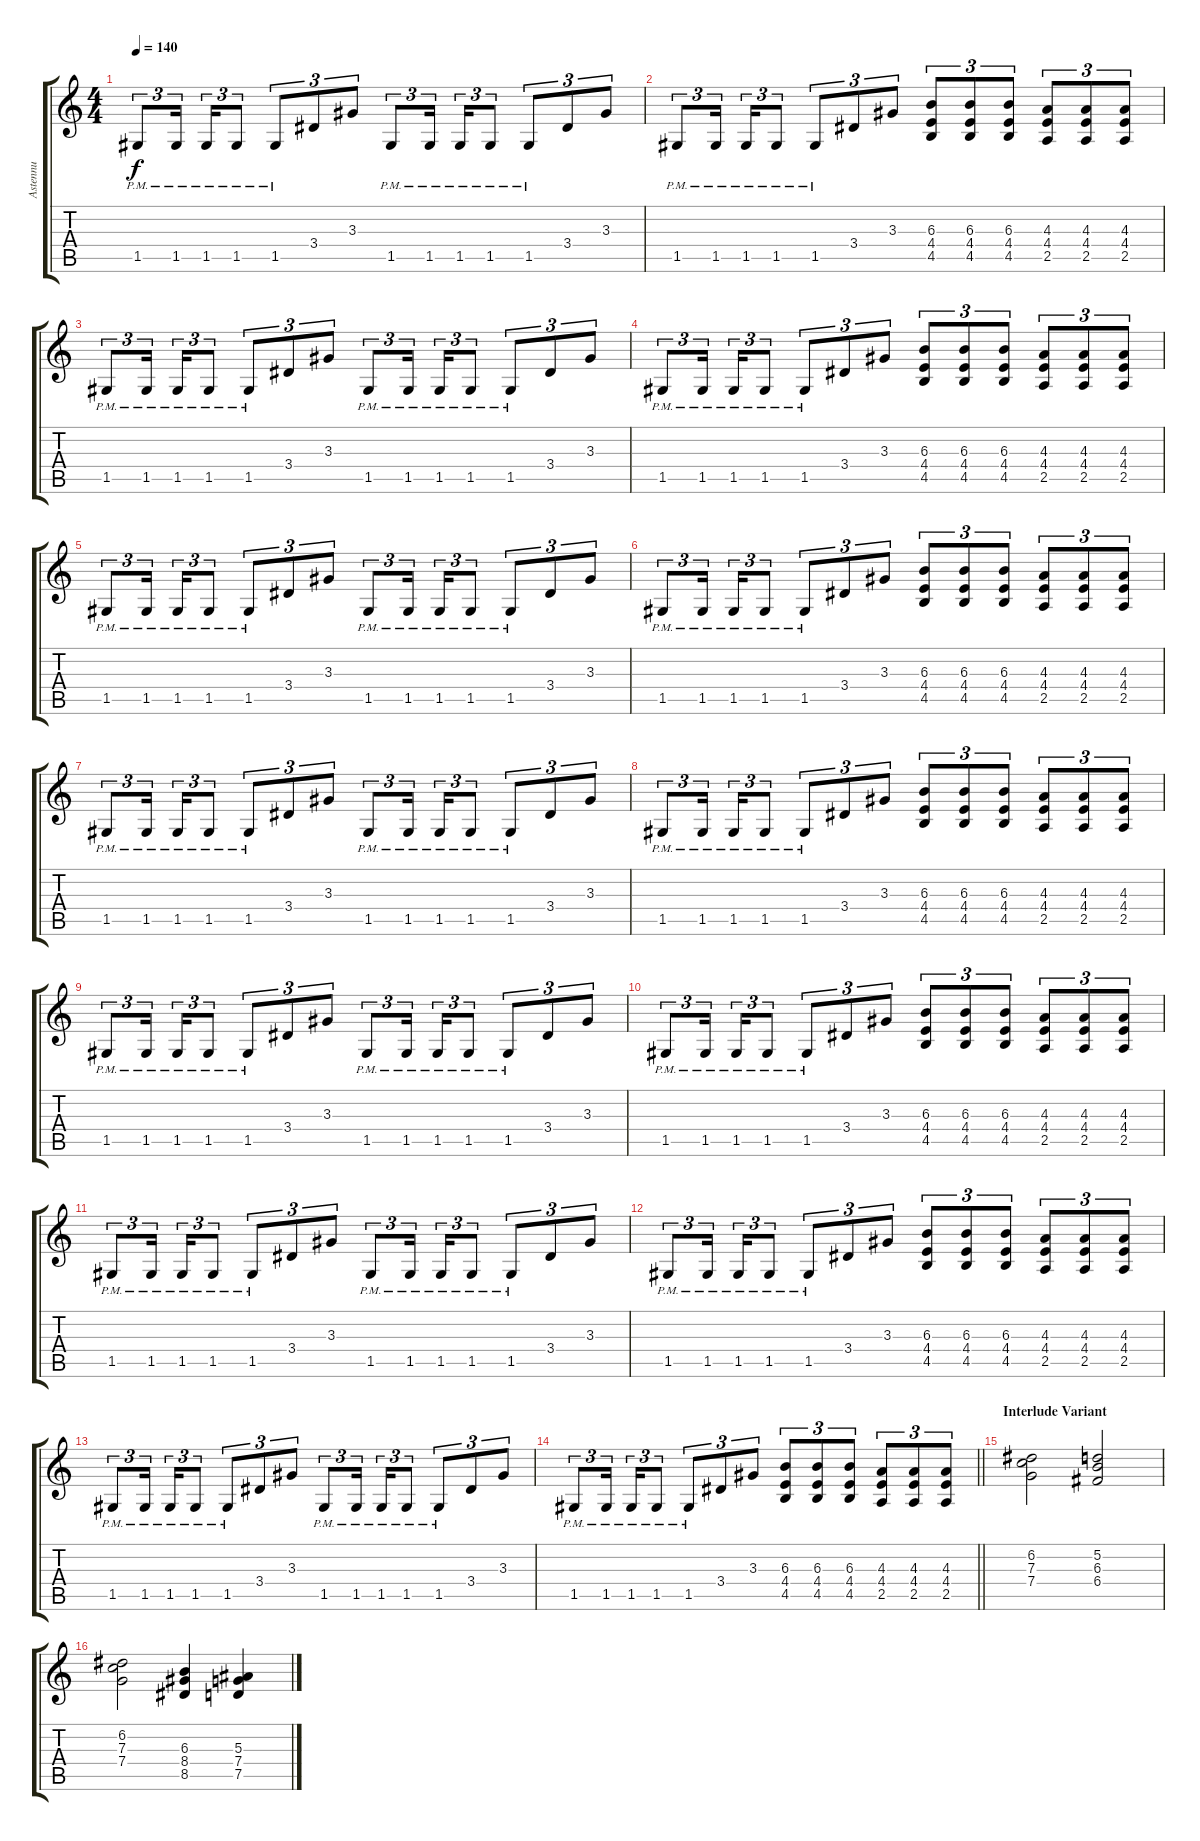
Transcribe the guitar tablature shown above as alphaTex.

\track ("Astennu" "Astennu") {instrument distortionguitar}
\staff {score tabs}
\tuning (D4 A3 F3 C3 G2 D2) {hide}
\ts (4 4)
\tempo 140
\clef g2
\ks c
1.5{pm}.8{tu (3 2) dy f} 1.5{pm}.16{tu (3 2) beam splitsecondary} 1.5{pm}.16{tu (3 2)} 1.5{pm}.8{tu (3 2)} 1.5{pm}.8{tu (3 2)} 3.4.8{tu (3 2)} 3.3.8{tu (3 2)} 1.5{pm}.8{tu (3 2)} 1.5{pm}.16{tu (3 2) beam splitsecondary} 1.5{pm}.16{tu (3 2)} 1.5{pm}.8{tu (3 2)} 1.5{pm}.8{tu (3 2)} 3.4.8{tu (3 2)} 3.3.8{tu (3 2)} |
1.5{pm}.8{tu (3 2)} 1.5{pm}.16{tu (3 2) beam splitsecondary} 1.5{pm}.16{tu (3 2)} 1.5{pm}.8{tu (3 2)} 1.5{pm}.8{tu (3 2)} 3.4.8{tu (3 2)} 3.3.8{tu (3 2)} (6.3 4.4 4.5).8{tu (3 2)} (6.3 4.4 4.5).8{tu (3 2)} (6.3 4.4 4.5).8{tu (3 2)} (4.3 4.4 2.5).8{tu (3 2)} (4.3 4.4 2.5).8{tu (3 2)} (4.3 4.4 2.5).8{tu (3 2)} |
1.5{pm}.8{tu (3 2)} 1.5{pm}.16{tu (3 2) beam splitsecondary} 1.5{pm}.16{tu (3 2)} 1.5{pm}.8{tu (3 2)} 1.5{pm}.8{tu (3 2)} 3.4.8{tu (3 2)} 3.3.8{tu (3 2)} 1.5{pm}.8{tu (3 2)} 1.5{pm}.16{tu (3 2) beam splitsecondary} 1.5{pm}.16{tu (3 2)} 1.5{pm}.8{tu (3 2)} 1.5{pm}.8{tu (3 2)} 3.4.8{tu (3 2)} 3.3.8{tu (3 2)} |
1.5{pm}.8{tu (3 2)} 1.5{pm}.16{tu (3 2) beam splitsecondary} 1.5{pm}.16{tu (3 2)} 1.5{pm}.8{tu (3 2)} 1.5{pm}.8{tu (3 2)} 3.4.8{tu (3 2)} 3.3.8{tu (3 2)} (6.3 4.4 4.5).8{tu (3 2)} (6.3 4.4 4.5).8{tu (3 2)} (6.3 4.4 4.5).8{tu (3 2)} (4.3 4.4 2.5).8{tu (3 2)} (4.3 4.4 2.5).8{tu (3 2)} (4.3 4.4 2.5).8{tu (3 2)} |
1.5{pm}.8{tu (3 2)} 1.5{pm}.16{tu (3 2) beam splitsecondary} 1.5{pm}.16{tu (3 2)} 1.5{pm}.8{tu (3 2)} 1.5{pm}.8{tu (3 2)} 3.4.8{tu (3 2)} 3.3.8{tu (3 2)} 1.5{pm}.8{tu (3 2)} 1.5{pm}.16{tu (3 2) beam splitsecondary} 1.5{pm}.16{tu (3 2)} 1.5{pm}.8{tu (3 2)} 1.5{pm}.8{tu (3 2)} 3.4.8{tu (3 2)} 3.3.8{tu (3 2)} |
1.5{pm}.8{tu (3 2)} 1.5{pm}.16{tu (3 2) beam splitsecondary} 1.5{pm}.16{tu (3 2)} 1.5{pm}.8{tu (3 2)} 1.5{pm}.8{tu (3 2)} 3.4.8{tu (3 2)} 3.3.8{tu (3 2)} (6.3 4.4 4.5).8{tu (3 2)} (6.3 4.4 4.5).8{tu (3 2)} (6.3 4.4 4.5).8{tu (3 2)} (4.3 4.4 2.5).8{tu (3 2)} (4.3 4.4 2.5).8{tu (3 2)} (4.3 4.4 2.5).8{tu (3 2)} |
1.5{pm}.8{tu (3 2)} 1.5{pm}.16{tu (3 2) beam splitsecondary} 1.5{pm}.16{tu (3 2)} 1.5{pm}.8{tu (3 2)} 1.5{pm}.8{tu (3 2)} 3.4.8{tu (3 2)} 3.3.8{tu (3 2)} 1.5{pm}.8{tu (3 2)} 1.5{pm}.16{tu (3 2) beam splitsecondary} 1.5{pm}.16{tu (3 2)} 1.5{pm}.8{tu (3 2)} 1.5{pm}.8{tu (3 2)} 3.4.8{tu (3 2)} 3.3.8{tu (3 2)} |
1.5{pm}.8{tu (3 2)} 1.5{pm}.16{tu (3 2) beam splitsecondary} 1.5{pm}.16{tu (3 2)} 1.5{pm}.8{tu (3 2)} 1.5{pm}.8{tu (3 2)} 3.4.8{tu (3 2)} 3.3.8{tu (3 2)} (6.3 4.4 4.5).8{tu (3 2)} (6.3 4.4 4.5).8{tu (3 2)} (6.3 4.4 4.5).8{tu (3 2)} (4.3 4.4 2.5).8{tu (3 2)} (4.3 4.4 2.5).8{tu (3 2)} (4.3 4.4 2.5).8{tu (3 2)} |
1.5{pm}.8{tu (3 2)} 1.5{pm}.16{tu (3 2) beam splitsecondary} 1.5{pm}.16{tu (3 2)} 1.5{pm}.8{tu (3 2)} 1.5{pm}.8{tu (3 2)} 3.4.8{tu (3 2)} 3.3.8{tu (3 2)} 1.5{pm}.8{tu (3 2)} 1.5{pm}.16{tu (3 2) beam splitsecondary} 1.5{pm}.16{tu (3 2)} 1.5{pm}.8{tu (3 2)} 1.5{pm}.8{tu (3 2)} 3.4.8{tu (3 2)} 3.3.8{tu (3 2)} |
1.5{pm}.8{tu (3 2)} 1.5{pm}.16{tu (3 2) beam splitsecondary} 1.5{pm}.16{tu (3 2)} 1.5{pm}.8{tu (3 2)} 1.5{pm}.8{tu (3 2)} 3.4.8{tu (3 2)} 3.3.8{tu (3 2)} (6.3 4.4 4.5).8{tu (3 2)} (6.3 4.4 4.5).8{tu (3 2)} (6.3 4.4 4.5).8{tu (3 2)} (4.3 4.4 2.5).8{tu (3 2)} (4.3 4.4 2.5).8{tu (3 2)} (4.3 4.4 2.5).8{tu (3 2)} |
1.5{pm}.8{tu (3 2)} 1.5{pm}.16{tu (3 2) beam splitsecondary} 1.5{pm}.16{tu (3 2)} 1.5{pm}.8{tu (3 2)} 1.5{pm}.8{tu (3 2)} 3.4.8{tu (3 2)} 3.3.8{tu (3 2)} 1.5{pm}.8{tu (3 2)} 1.5{pm}.16{tu (3 2) beam splitsecondary} 1.5{pm}.16{tu (3 2)} 1.5{pm}.8{tu (3 2)} 1.5{pm}.8{tu (3 2)} 3.4.8{tu (3 2)} 3.3.8{tu (3 2)} |
1.5{pm}.8{tu (3 2)} 1.5{pm}.16{tu (3 2) beam splitsecondary} 1.5{pm}.16{tu (3 2)} 1.5{pm}.8{tu (3 2)} 1.5{pm}.8{tu (3 2)} 3.4.8{tu (3 2)} 3.3.8{tu (3 2)} (6.3 4.4 4.5).8{tu (3 2)} (6.3 4.4 4.5).8{tu (3 2)} (6.3 4.4 4.5).8{tu (3 2)} (4.3 4.4 2.5).8{tu (3 2)} (4.3 4.4 2.5).8{tu (3 2)} (4.3 4.4 2.5).8{tu (3 2)} |
1.5{pm}.8{tu (3 2)} 1.5{pm}.16{tu (3 2) beam splitsecondary} 1.5{pm}.16{tu (3 2)} 1.5{pm}.8{tu (3 2)} 1.5{pm}.8{tu (3 2)} 3.4.8{tu (3 2)} 3.3.8{tu (3 2)} 1.5{pm}.8{tu (3 2)} 1.5{pm}.16{tu (3 2) beam splitsecondary} 1.5{pm}.16{tu (3 2)} 1.5{pm}.8{tu (3 2)} 1.5{pm}.8{tu (3 2)} 3.4.8{tu (3 2)} 3.3.8{tu (3 2)} |
\barLineRight lightlight
1.5{pm}.8{tu (3 2)} 1.5{pm}.16{tu (3 2) beam splitsecondary} 1.5{pm}.16{tu (3 2)} 1.5{pm}.8{tu (3 2)} 1.5{pm}.8{tu (3 2)} 3.4.8{tu (3 2)} 3.3.8{tu (3 2)} (6.3 4.4 4.5).8{tu (3 2)} (6.3 4.4 4.5).8{tu (3 2)} (6.3 4.4 4.5).8{tu (3 2)} (4.3 4.4 2.5).8{tu (3 2)} (4.3 4.4 2.5).8{tu (3 2)} (4.3 4.4 2.5).8{tu (3 2)} |
\section ("" "Interlude Variant")
(6.2 7.3 7.4).2 (5.2 6.3 6.4).2 |
(6.2 7.3 7.4).2 (6.3 8.4 8.5).4 (5.3 7.4 7.5).4
